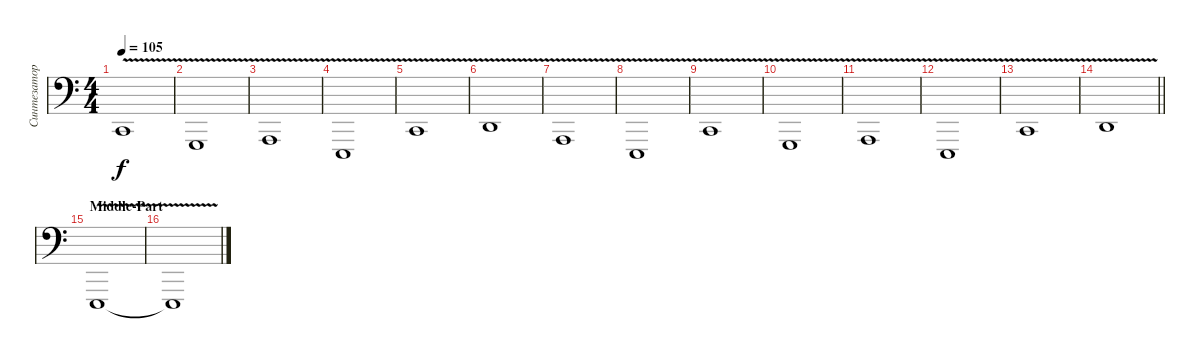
\track ("Синтезатор" "Синтезатор") {instrument synthstrings2}
\staff {score}
\tuning (E3 B2 G2 D2 A1 D1) {hide}
\ts (4 4)
\tempo 105
\clef f4
\ks c
10.6{v}.1{dy f} |
5.6{v}.1 |
7.6{v}.1 |
2.6{v}.1 |
10.6{v}.1 |
12.6{v}.1 |
7.6{v}.1 |
2.6{v}.1 |
10.6{v}.1 |
5.6{v}.1 |
7.6{v}.1 |
2.6{v}.1 |
10.6{v}.1 |
\barLineRight lightlight
12.6{v}.1 |
\section ("" "Middle-Part")
2.6{v}.1 |
2.6{t}.1
